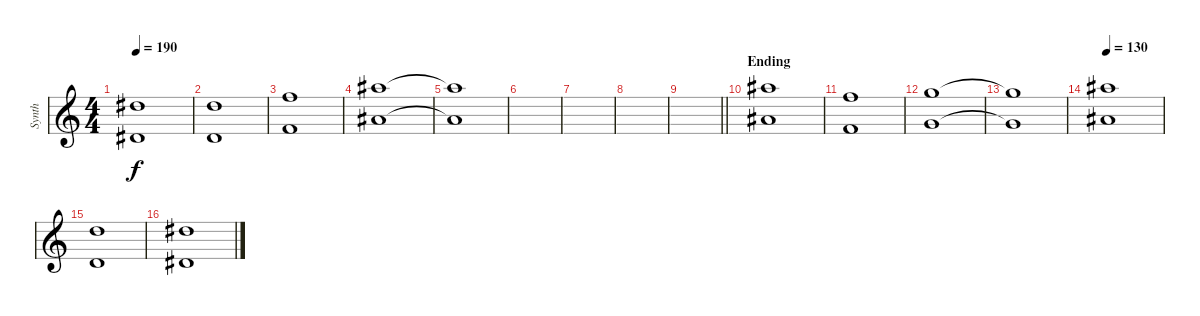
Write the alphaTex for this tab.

\track ("Synth" "Synth") {instrument lead2sawtooth}
\staff {score}
\tuning (E4 B3 G3 D3 A2 D2) {hide}
\ts (4 4)
\tempo 190
\clef g2
\ks c
(11.1{t} 4.2{t}).1{dy f} |
(10.1 3.2).1 |
(13.1 6.2).1 |
(18.1 11.2).1 |
(18.1{t} 11.2{t}).1 |
|
|
|
\barLineRight lightlight
|
\section ("" "Ending")
(18.1 11.2).1 |
(13.1 6.2).1 |
(15.1 8.2).1 |
(15.1{t} 8.2{t}).1 |
\tempo 130
(18.1 11.2).1 |
(10.1 3.2).1 |
(11.1 4.2).1{volume 0}
